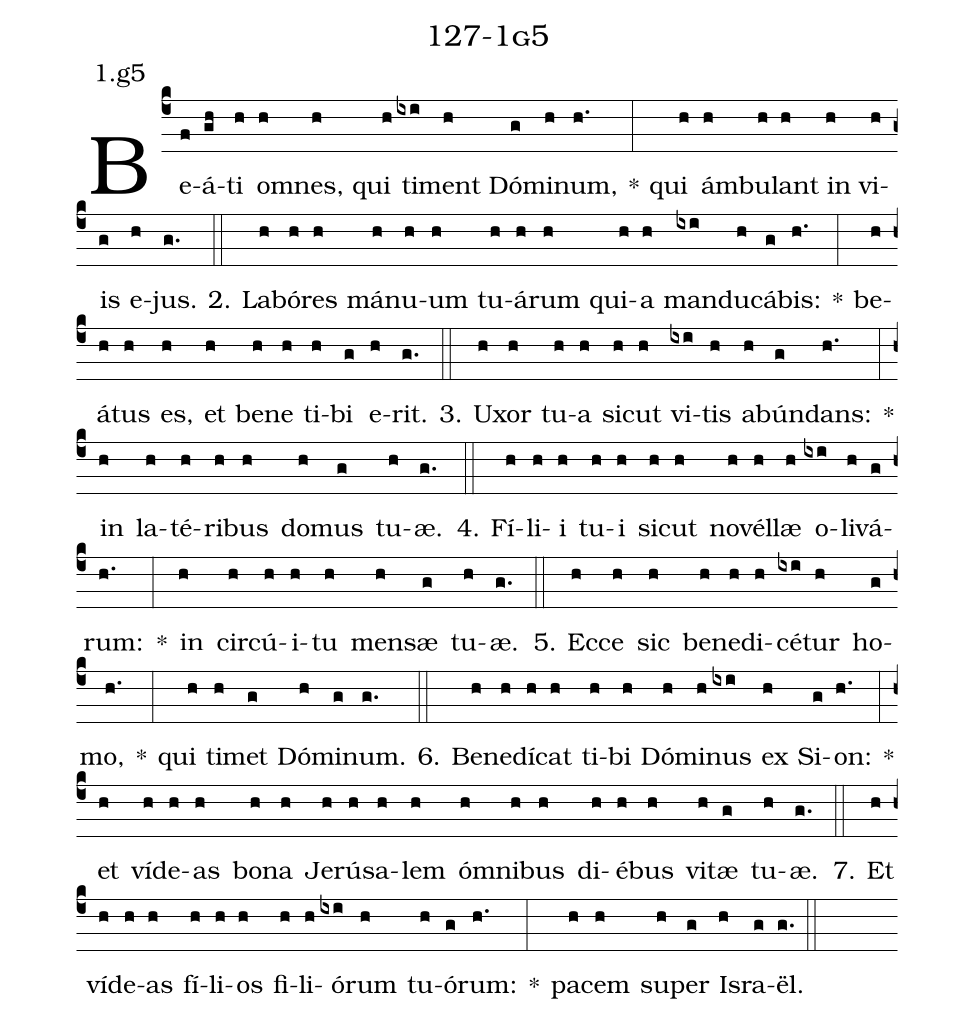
name: 127-1g5;
annotation: 1.g5;
%%
(c4)Be(f)á(gh)ti(h) om(h)nes,(h) qui(h) ti(ixi)ment(h) Dó(g)mi(h)num,(h.) *(:) qui(h) ám(h)bu(h)lant(h) in(h) vi(h)is(g) e(h)jus.(g.) (::)
2. La(h)bó(h)res(h) má(h)nu(h)um(h) tu(h)á(h)rum(h) qui(h)a(h) man(ixi)du(h)cá(g)bis:(h.) *(:) be(h)á(h)tus(h) es,(h) et(h) be(h)ne(h) ti(h)bi(g) e(h)rit.(g.) (::)
3. U(h)xor(h) tu(h)a(h) sic(h)ut(h) vi(ixi)tis(h) ab(h)ún(g)dans:(h.) *(:) in(h) la(h)té(h)ri(h)bus(h) do(h)mus(g) tu(h)æ.(g.) (::)
4. Fí(h)li(h)i(h) tu(h)i(h) sic(h)ut(h) no(h)vél(h)læ(h) o(ixi)li(h)vá(g)rum:(h.) *(:) in(h) cir(h)cú(h)i(h)tu(h) men(h)sæ(g) tu(h)æ.(g.) (::)
5. Ec(h)ce(h) sic(h) be(h)ne(h)di(h)cé(ixi)tur(h) ho(g)mo,(h.) *(:) qui(h) ti(h)met(g) Dó(h)mi(g)num.(g.) (::)
6. Be(h)ne(h)dí(h)cat(h) ti(h)bi(h) Dó(h)mi(h)nus(ixi) ex(h) Si(g)on:(h.) *(:) et(h) ví(h)de(h)as(h) bo(h)na(h) Je(h)rú(h)sa(h)lem(h) óm(h)ni(h)bus(h) di(h)é(h)bus(h) vi(h)tæ(g) tu(h)æ.(g.) (::)
7. Et(h) ví(h)de(h)as(h) fí(h)li(h)os(h) fi(h)li(h)ó(ixi)rum(h) tu(h)ó(g)rum:(h.) *(:) pa(h)cem(h) su(h)per(g) Is(h)ra(g)ël.(g.) (::)
